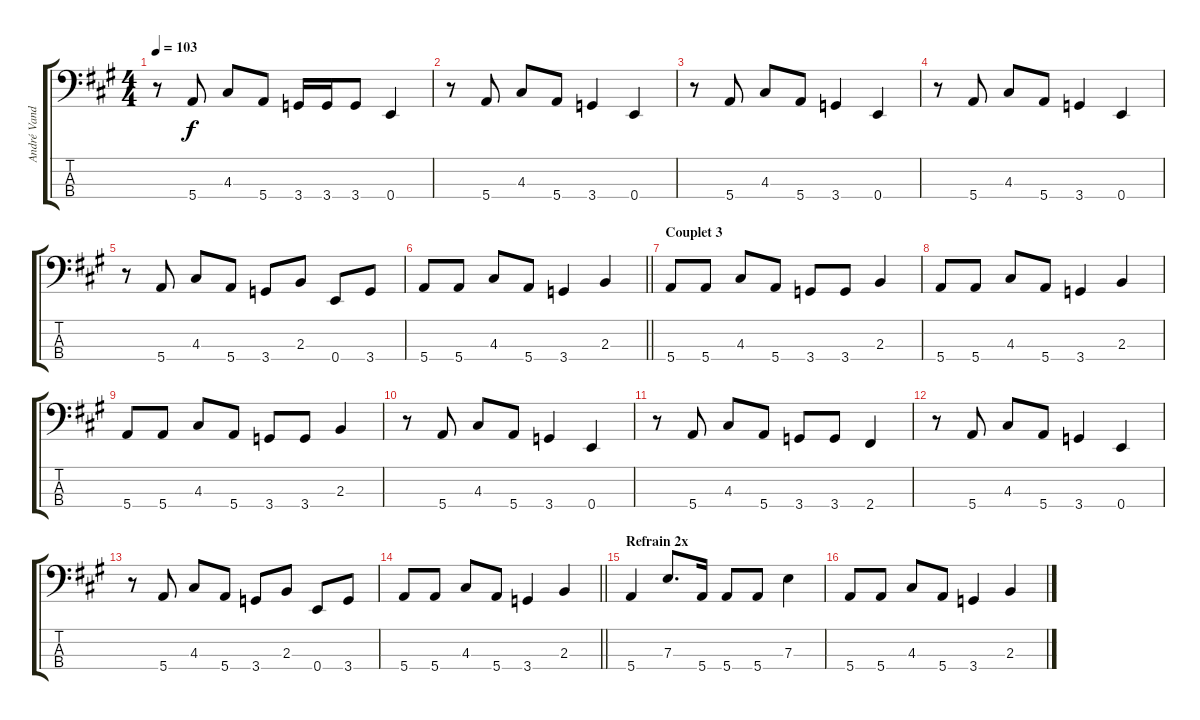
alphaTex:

\track ("André Vanderbiest" "André Vand") {instrument electricbassfinger}
\staff {score tabs}
\tuning (G2 D2 A1 E1) {hide}
\ts (4 4)
\tempo 103
\clef f4
\ks a
r.8{dy f} 5.4.8 4.3.8 5.4.8 3.4.16 3.4.16 3.4.8 0.4.4 |
r.8 5.4.8 4.3.8 5.4.8 3.4.4 0.4.4 |
r.8 5.4.8 4.3.8 5.4.8 3.4.4 0.4.4 |
r.8 5.4.8 4.3.8 5.4.8 3.4.4 0.4.4 |
r.8 5.4.8 4.3.8 5.4.8 3.4.8 2.3.8 0.4.8 3.4.8 |
\barLineRight lightlight
5.4.8 5.4.8 4.3.8 5.4.8 3.4.4 2.3.4 |
\section ("" "Couplet 3")
5.4.8 5.4.8 4.3.8 5.4.8 3.4.8 3.4.8 2.3.4 |
5.4.8 5.4.8 4.3.8 5.4.8 3.4.4 2.3.4 |
5.4.8 5.4.8 4.3.8 5.4.8 3.4.8 3.4.8 2.3.4 |
r.8 5.4.8 4.3.8 5.4.8 3.4.4 0.4.4 |
r.8 5.4.8 4.3.8 5.4.8 3.4.8 3.4.8 2.4.4 |
r.8 5.4.8 4.3.8 5.4.8 3.4.4 0.4.4 |
r.8 5.4.8 4.3.8 5.4.8 3.4.8 2.3.8 0.4.8 3.4.8 |
\barLineRight lightlight
5.4.8 5.4.8 4.3.8 5.4.8 3.4.4 2.3.4 |
\section ("" "Refrain 2x")
5.4.4 7.3.8{d} 5.4.16 5.4.8 5.4.8 7.3.4 |
5.4.8 5.4.8 4.3.8 5.4.8 3.4.4 2.3.4
